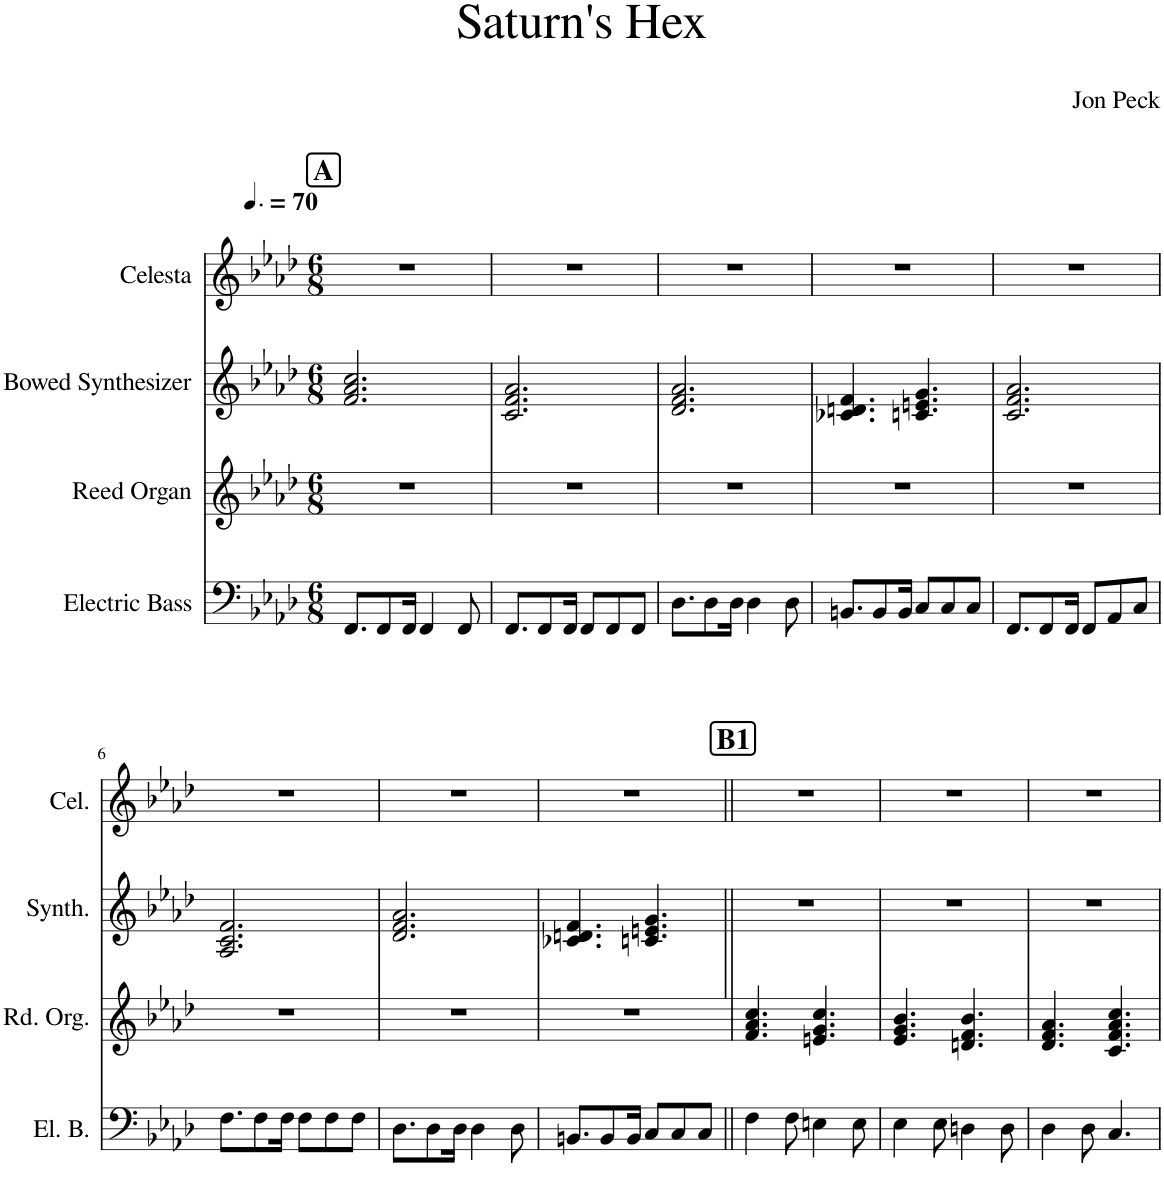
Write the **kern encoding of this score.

**kern	**kern	**kern	**kern
*part4	*part3	*part2	*part1
*staff4	*staff3	*staff2	*staff1
*I"Electric Bass	*I"Reed Organ	*I"Bowed Synthesizer	*I"Celesta
*I'El. B.	*I'Rd. Org.	*I'Synth.	*I'Cel.
*clefF4	*clefG2	*clefG2	*clefG2
*Trd7c12	*	*	*Trd-7c-12
*k[b-e-a-d-]	*k[b-e-a-d-]	*k[b-e-a-d-]	*k[b-e-a-d-]
*M6/8	*M6/8	*M6/8	*M6/8
*MM105	*MM105	*MM105	*MM105
!!LO:REH:place=s1:a:B:cj:fs=14:t=A
=1	=1	=1	=1
8.FF/L	2.r	2.f/ 2.a-/ 2.cc/	2.r
8FF/	.	.	.
16FF/Jk	.	.	.
4FF/	.	.	.
8FF/	.	.	.
=2	=2	=2	=2
8.FF/L	2.r	2.c/ 2.f/ 2.a-/	2.r
8FF/	.	.	.
16FF/Jk	.	.	.
8FF/L	.	.	.
8FF/	.	.	.
8FF/J	.	.	.
=3	=3	=3	=3
8.D-\L	2.r	2.d-/ 2.f/ 2.a-/	2.r
8D-\	.	.	.
16D-\Jk	.	.	.
4D-\	.	.	.
8D-\	.	.	.
=4	=4	=4	=4
8.BBn/L	2.r	4.c-X/ 4.dn/ 4.f/	2.r
8BB/	.	.	.
16BB/Jk	.	.	.
8C/L	.	4.cn/ 4.en/ 4.g/	.
8C/	.	.	.
8C/J	.	.	.
=5	=5	=5	=5
8.FF/L	2.r	2.c/ 2.f/ 2.a-/	2.r
8FF/	.	.	.
16FF/Jk	.	.	.
8FF/L	.	.	.
8AA-/	.	.	.
8C/J	.	.	.
!!LO:LB:g=z
=6	=6	=6	=6
8.F\L	2.r	2.A-/ 2.c/ 2.f/	2.r
8F\	.	.	.
16F\Jk	.	.	.
8F\L	.	.	.
8F\	.	.	.
8F\J	.	.	.
=7	=7	=7	=7
8.D-\L	2.r	2.d-/ 2.f/ 2.a-/	2.r
8D-\	.	.	.
16D-\Jk	.	.	.
4D-\	.	.	.
8D-\	.	.	.
=8	=8	=8	=8
8.BBn/L	2.r	4.c-X/ 4.dn/ 4.f/	2.r
8BB/	.	.	.
16BB/Jk	.	.	.
8C/L	.	4.cn/ 4.en/ 4.g/	.
8C/	.	.	.
8C/J	.	.	.
!!LO:REH:place=s1:a:B:cj:fs=14:t=B1
=9||	=9||	=9||	=9||
4F\	4.f/ 4.a-/ 4.cc/	2.r	2.r
8F\	.	.	.
4En\	4.en/ 4.g/ 4.cc/	.	.
8E\	.	.	.
=10	=10	=10	=10
4E-\	4.e-/ 4.g/ 4.b-/	2.r	2.r
8E-\	.	.	.
4Dn\	4.dn/ 4.f/ 4.b-/	.	.
8D\	.	.	.
=11	=11	=11	=11
4D-\	4.d-/ 4.f/ 4.a-/	2.r	2.r
8D-\	.	.	.
4.C/	4.c/ 4.f/ 4.a-/ 4.cc/	.	.
=	=	=	=
*-	*-	*-	*-
